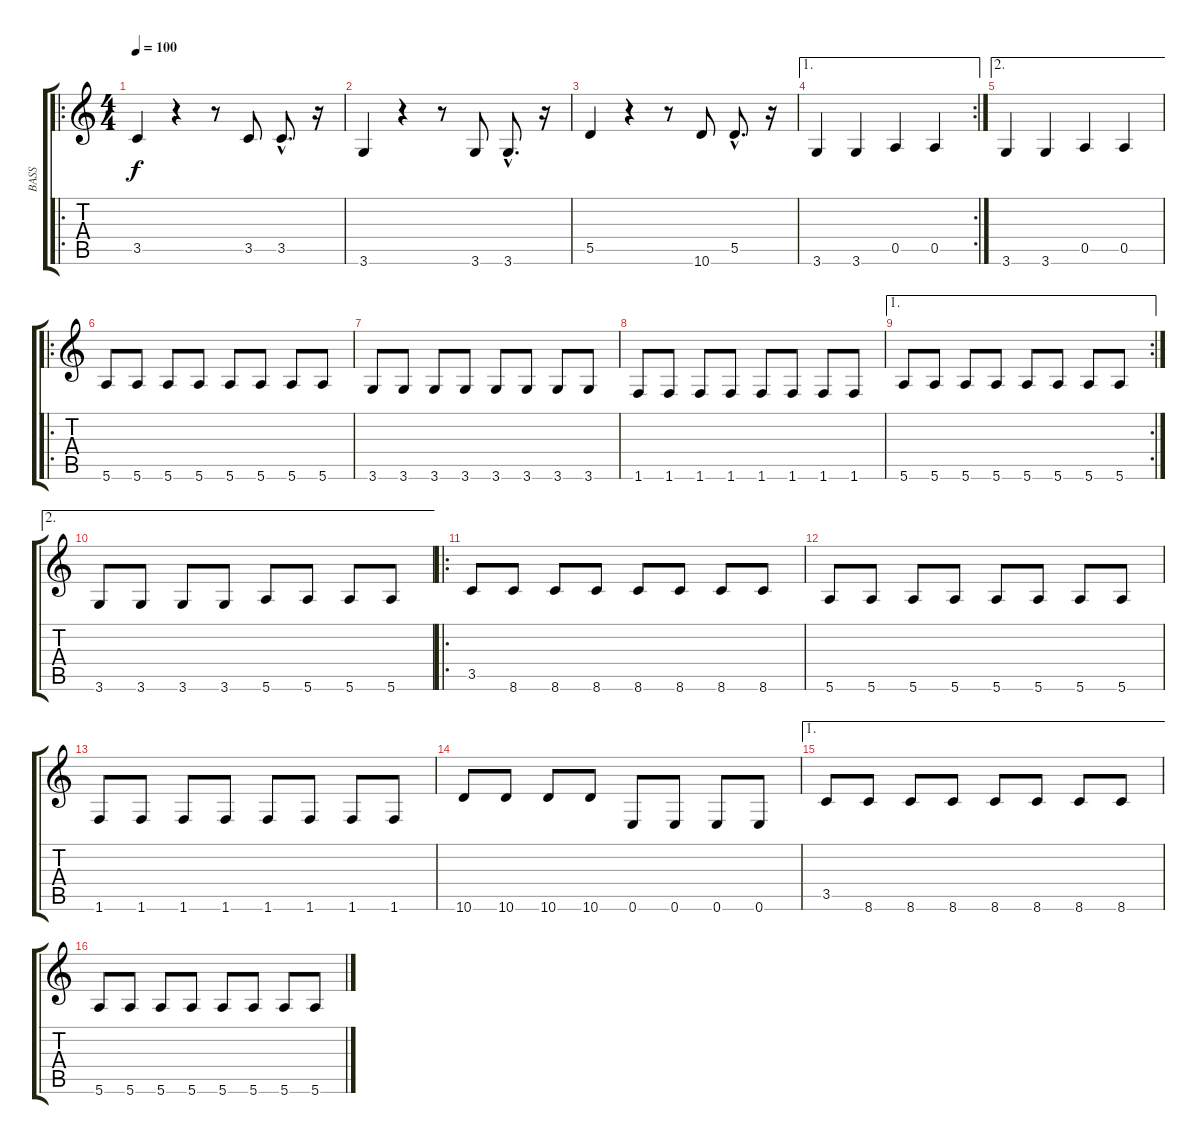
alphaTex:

\track ("BASS" "BASS") {instrument electricbassfinger}
\staff {score tabs}
\tuning (E4 B3 G3 D3 A2 E2) {hide}
\ro
\ts (4 4)
\tempo 100
\clef g2
\ks c
3.5.4{dy f} r.4 r.8 3.5.8 3.5{hac}.8{d} r.16 |
3.6.4 r.4 r.8 3.6.8 3.6{hac}.8{d} r.16 |
5.5.4 r.4 r.8 10.6.8 5.5{hac}.8{d} r.16 |
\ae 1
\rc 2
3.6.4 3.6.4 0.5.4 0.5.4 |
\ae 2
3.6.4 3.6.4 0.5.4 0.5.4 |
\ro
5.6.8 5.6.8 5.6.8 5.6.8 5.6.8 5.6.8 5.6.8 5.6.8 |
3.6.8 3.6.8 3.6.8 3.6.8 3.6.8 3.6.8 3.6.8 3.6.8 |
1.6.8 1.6.8 1.6.8 1.6.8 1.6.8 1.6.8 1.6.8 1.6.8 |
\ae 1
\rc 2
5.6.8 5.6.8 5.6.8 5.6.8 5.6.8 5.6.8 5.6.8 5.6.8 |
\ae 2
3.6.8 3.6.8 3.6.8 3.6.8 5.6.8 5.6.8 5.6.8 5.6.8 |
\ro
3.5.8 8.6.8 8.6.8 8.6.8 8.6.8 8.6.8 8.6.8 8.6.8 |
5.6.8 5.6.8 5.6.8 5.6.8 5.6.8 5.6.8 5.6.8 5.6.8 |
1.6.8 1.6.8 1.6.8 1.6.8 1.6.8 1.6.8 1.6.8 1.6.8 |
10.6.8 10.6.8 10.6.8 10.6.8 0.6.8 0.6.8 0.6.8 0.6.8 |
\ae 1
3.5.8 8.6.8 8.6.8 8.6.8 8.6.8 8.6.8 8.6.8 8.6.8 |
5.6.8 5.6.8 5.6.8 5.6.8 5.6.8 5.6.8 5.6.8 5.6.8
